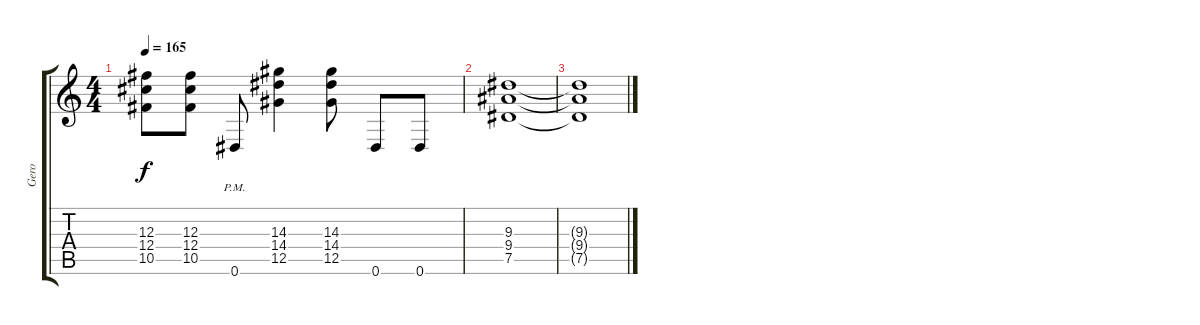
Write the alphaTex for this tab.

\track ("Gero" "Gero") {instrument distortionguitar}
\staff {score tabs}
\tuning (Eb4 Bb3 Gb3 Db3 Ab2 Eb2) {hide}
\ts (4 4)
\tempo 165
\clef g2
\ks c
(12.3{t} 12.4{t} 10.5{t}).8{dy f} (12.3 12.4 10.5).8 0.6{pm}.8 (14.3 14.4 12.5).4 (14.3 14.4 12.5).8 0.6.8 0.6.8 |
(9.3 9.4 7.5).1 |
(9.3{t} 9.4{t} 7.5{t}).1
